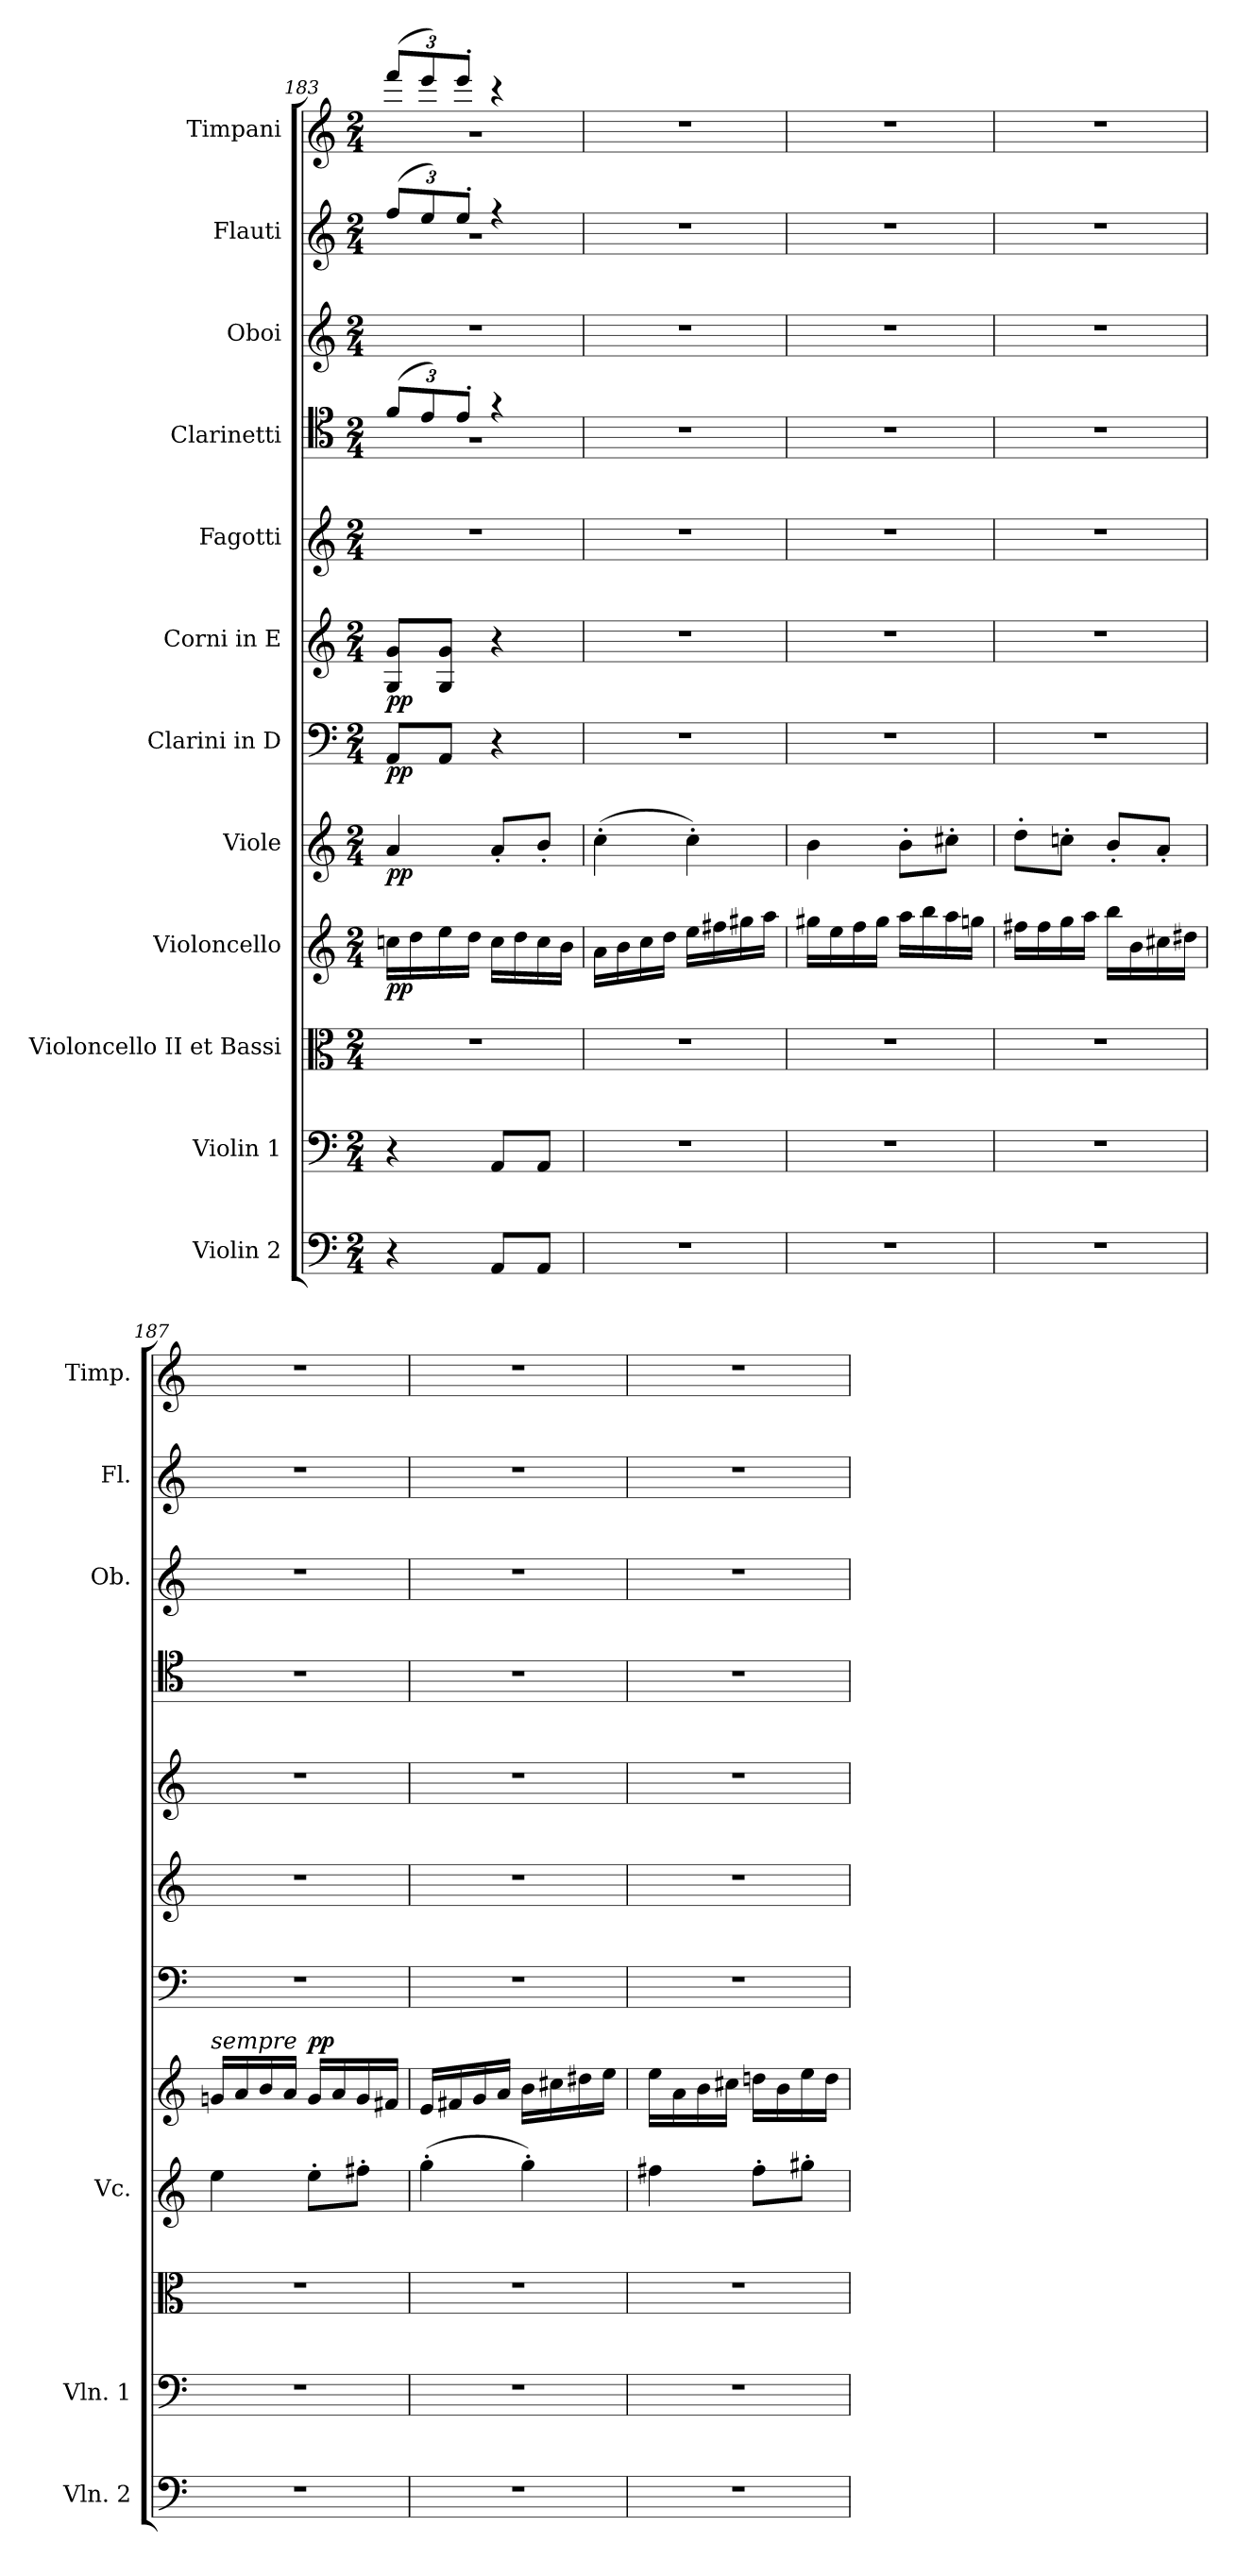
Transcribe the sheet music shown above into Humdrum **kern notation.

**kern	**kern	**kern	**kern	**dynam	**kern	**dynam	**kern	**dynam	**kern	**dynam	**kern	**kern	**kern	**kern	**kern
*part12	*part11	*part10	*part9	*part9	*part8	*part8	*part7	*part7	*part6	*part6	*part5	*part4	*part3	*part2	*part1
*staff12	*staff11	*staff10	*staff9	*staff9	*staff8	*staff8	*staff7	*staff7	*staff6	*staff6	*staff5	*staff4	*staff3	*staff2	*staff1
*I"Violin 2	*I"Violin 1	*I"Violoncello II et Bassi	*I"Violoncello	*	*I"Viole	*	*I"Clarini in D	*	*I"Corni in E	*	*I"Fagotti	*I"Clarinetti	*I"Oboi	*I"Flauti	*I"Timpani
*I'Vln. 2	*I'Vln. 1	*	*I'Vc.	*	*	*	*	*	*	*	*	*	*I'Ob.	*I'Fl.	*I'Timp.
*clefF4	*clefF4	*clefC3	*clefG2	*	*clefG2	*	*clefF4	*	*clefG2	*	*clefG2	*clefC4	*clefG2	*clefG2	*clefG2
*ITrd7c12	*	*	*	*	*	*	*	*	*ITrd-1c-2	*	*ITrd5c8	*	*ITrd2c3	*	*
*k[]	*k[]	*k[]	*k[]	*	*k[]	*	*k[]	*	*k[f#c#]	*	*k[f#c#g#d#]	*k[]	*k[f#c#g#]	*k[]	*k[]
*M2/4	*M2/4	*M2/4	*M2/4	*	*M2/4	*	*M2/4	*	*M2/4	*	*M2/4	*M2/4	*M2/4	*M2/4	*M2/4
*	*	*	*	*	*	*	*	*	*	*	*	*Xbrackettup	*	*Xbrackettup	*Xbrackettup
=183	=183	=183	=183	=183	=183	=183	=183	=183	=183	=183	=183	=183	=183	=183	=183
*	*	*	*	*	*	*	*	*	*	*	*	*^	*	*^	*^
!	!	!	!	!LO:DY:b	!	!LO:DY:b	!	!LO:DY:b	!	!LO:DY:b	!	!	!	!	!	!	!	!
4r	4r	2r	16ccn\LL	pp	4a/	pp	8AA/L	pp	8A/ 8a/L	pp	2r	(<12f/L	2r	2r	(<12ff/L	2r	(<12fff/L	2r
.	.	.	16dd\	.	.	.	.	.	.	.	.	.	.	.	.	.	.	.
.	.	.	.	.	.	.	.	.	.	.	.	12e/)	.	.	12ee/)	.	12eee/)	.
.	.	.	16ee\	.	.	.	8AA/J	.	8A/ 8a/J	.	.	.	.	.	.	.	.	.
.	.	.	.	.	.	.	.	.	.	.	.	12e'/J	.	.	12ee'/J	.	12eee'/J	.
.	.	.	16dd\JJ	.	.	.	.	.	.	.	.	.	.	.	.	.	.	.
8AAA/L	8AA/L	.	16cc\LL	.	8a'/L	.	4r	.	4r	.	.	4r	.	.	4r	.	4r	.
.	.	.	16dd\	.	.	.	.	.	.	.	.	.	.	.	.	.	.	.
8AAA/J	8AA/J	.	16cc\	.	8b'/J	.	.	.	.	.	.	.	.	.	.	.	.	.
.	.	.	16b\JJ	.	.	.	.	.	.	.	.	.	.	.	.	.	.	.
*	*	*	*	*	*	*	*	*	*	*	*	*	*	*	*v	*v	*	*
*	*	*	*	*	*	*	*	*	*	*	*	*v	*v	*	*	*v	*v
=184	=184	=184	=184	=184	=184	=184	=184	=184	=184	=184	=184	=184	=184	=184	=184
2r	2r	2r	16a\LL	.	(>4cc'\	.	2r	.	2r	.	2r	2r	2r	2r	2r
.	.	.	16b\	.	.	.	.	.	.	.	.	.	.	.	.
.	.	.	16cc\	.	.	.	.	.	.	.	.	.	.	.	.
.	.	.	16dd\JJ	.	.	.	.	.	.	.	.	.	.	.	.
.	.	.	16ee\LL	.	4cc'\)	.	.	.	.	.	.	.	.	.	.
.	.	.	16ff#X\	.	.	.	.	.	.	.	.	.	.	.	.
.	.	.	16gg#X\	.	.	.	.	.	.	.	.	.	.	.	.
.	.	.	16aa\JJ	.	.	.	.	.	.	.	.	.	.	.	.
!!LO:PB:g=z
=185	=185	=185	=185	=185	=185	=185	=185	=185	=185	=185	=185	=185	=185	=185	=185
2r	2r	2r	16gg#X\LL	.	4b\	.	2r	.	2r	.	2r	2r	2r	2r	2r
.	.	.	16ee\	.	.	.	.	.	.	.	.	.	.	.	.
.	.	.	16ff\	.	.	.	.	.	.	.	.	.	.	.	.
.	.	.	16gg#\JJ	.	.	.	.	.	.	.	.	.	.	.	.
.	.	.	16aa\LL	.	8b'\L	.	.	.	.	.	.	.	.	.	.
.	.	.	16bb\	.	.	.	.	.	.	.	.	.	.	.	.
.	.	.	16aa\	.	8cc#X'\J	.	.	.	.	.	.	.	.	.	.
.	.	.	16ggn\JJ	.	.	.	.	.	.	.	.	.	.	.	.
=186	=186	=186	=186	=186	=186	=186	=186	=186	=186	=186	=186	=186	=186	=186	=186
2r	2r	2r	16ff#X\LL	.	8dd'\L	.	2r	.	2r	.	2r	2r	2r	2r	2r
.	.	.	16ff#\	.	.	.	.	.	.	.	.	.	.	.	.
.	.	.	16gg\	.	8ccn'\J	.	.	.	.	.	.	.	.	.	.
.	.	.	16aa\JJ	.	.	.	.	.	.	.	.	.	.	.	.
.	.	.	16bb\LL	.	8b'/L	.	.	.	.	.	.	.	.	.	.
.	.	.	16b\	.	.	.	.	.	.	.	.	.	.	.	.
.	.	.	16cc#X\	.	8a'/J	.	.	.	.	.	.	.	.	.	.
.	.	.	16dd#X\JJ	.	.	.	.	.	.	.	.	.	.	.	.
=187	=187	=187	=187	=187	=187	=187	=187	=187	=187	=187	=187	=187	=187	=187	=187
!	!	!	!	!	!LO:TX:a:i:t=sempre	!	!	!	!	!	!	!	!	!	!
2r	2r	2r	4ee\	.	16gn/LL	.	2r	.	2r	.	2r	2r	2r	2r	2r
.	.	.	.	.	16a/	.	.	.	.	.	.	.	.	.	.
.	.	.	.	.	16b/	.	.	.	.	.	.	.	.	.	.
.	.	.	.	.	16a/JJ	.	.	.	.	.	.	.	.	.	.
!	!	!	!	!	!	!LO:DY:a	!	!	!	!	!	!	!	!	!
.	.	.	8ee'\L	.	16g/LL	pp	.	.	.	.	.	.	.	.	.
.	.	.	.	.	16a/	.	.	.	.	.	.	.	.	.	.
.	.	.	8ff#X'\J	.	16g/	.	.	.	.	.	.	.	.	.	.
.	.	.	.	.	16f#X/JJ	.	.	.	.	.	.	.	.	.	.
=188	=188	=188	=188	=188	=188	=188	=188	=188	=188	=188	=188	=188	=188	=188	=188
2r	2r	2r	(>4gg'\	.	16e/LL	.	2r	.	2r	.	2r	2r	2r	2r	2r
.	.	.	.	.	16f#X/	.	.	.	.	.	.	.	.	.	.
.	.	.	.	.	16g/	.	.	.	.	.	.	.	.	.	.
.	.	.	.	.	16a/JJ	.	.	.	.	.	.	.	.	.	.
.	.	.	4gg'\)	.	16b\LL	.	.	.	.	.	.	.	.	.	.
.	.	.	.	.	16cc#X\	.	.	.	.	.	.	.	.	.	.
.	.	.	.	.	16dd#X\	.	.	.	.	.	.	.	.	.	.
.	.	.	.	.	16ee\JJ	.	.	.	.	.	.	.	.	.	.
!!LO:PB:g=z
=189	=189	=189	=189	=189	=189	=189	=189	=189	=189	=189	=189	=189	=189	=189	=189
2r	2r	2r	4ff#X\	.	16ee\LL	.	2r	.	2r	.	2r	2r	2r	2r	2r
.	.	.	.	.	16a\	.	.	.	.	.	.	.	.	.	.
.	.	.	.	.	16b\	.	.	.	.	.	.	.	.	.	.
.	.	.	.	.	16cc#X\JJ	.	.	.	.	.	.	.	.	.	.
.	.	.	8ff#'\L	.	16ddn\LL	.	.	.	.	.	.	.	.	.	.
.	.	.	.	.	16b\	.	.	.	.	.	.	.	.	.	.
.	.	.	8gg#X'\J	.	16ee\	.	.	.	.	.	.	.	.	.	.
.	.	.	.	.	16dd\JJ	.	.	.	.	.	.	.	.	.	.
=	=	=	=	=	=	=	=	=	=	=	=	=	=	=	=
*-	*-	*-	*-	*-	*-	*-	*-	*-	*-	*-	*-	*-	*-	*-	*-
